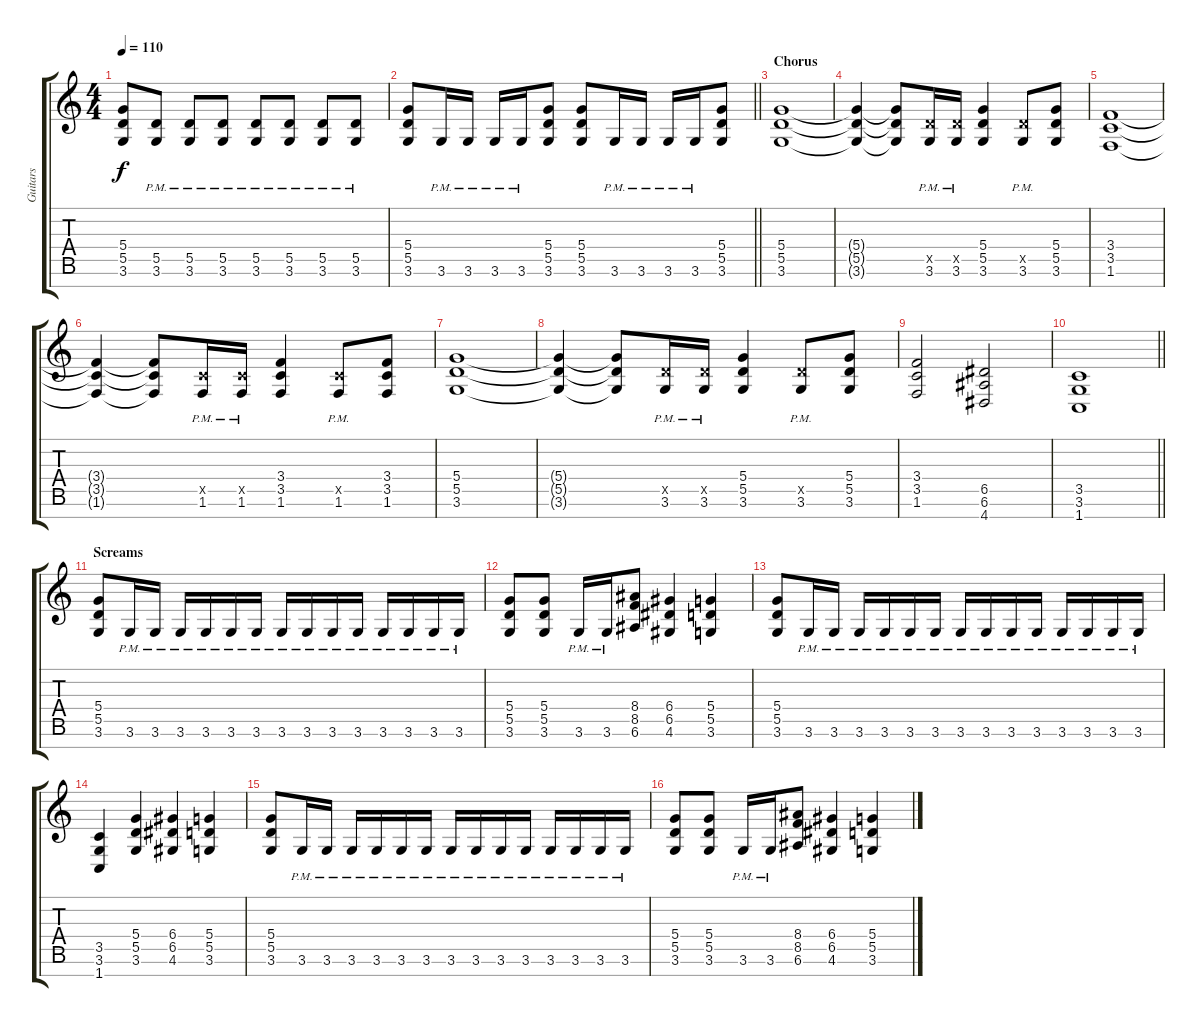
\track ("Guitars" "Guitars") {instrument distortionguitar}
\staff {score tabs}
\tuning (E4 B3 G3 D3 A2 E2 B1) {hide}
\ts (4 4)
\tempo 110
\clef g2
\ks c
(5.4 5.5 3.6).8{dy f} (5.5{pm} 3.6{pm}).8 (5.5{pm} 3.6{pm}).8 (5.5{pm} 3.6{pm}).8 (5.5{pm} 3.6{pm}).8 (5.5{pm} 3.6{pm}).8 (5.5{pm} 3.6{pm}).8 (5.5{pm} 3.6{pm}).8 |
\barLineRight lightlight
(5.4 5.5 3.6).8 3.6{pm}.16 3.6{pm}.16 3.6{pm}.16 3.6{pm}.16 (5.4 5.5 3.6).8 (5.4 5.5 3.6).8 3.6{pm}.16 3.6{pm}.16 3.6{pm}.16 3.6{pm}.16 (5.4 5.5 3.6).8 |
\section ("" "Chorus")
(5.4 5.5 3.6).1 |
(5.4{t} 5.5{t} 3.6{t}).4 (5.4{t} 5.5{t} 3.6{t}).8 (5.5{x} 3.6{pm}).16 (5.5{x} 3.6{pm}).16 (5.4 5.5 3.6).4 (5.5{x} 3.6{pm}).8 (5.4 5.5 3.6).8 |
(3.4 3.5 1.6).1 |
(3.4{t} 3.5{t} 1.6{t}).4 (3.4{t} 3.5{t} 1.6{t}).8 (3.5{x} 1.6{pm}).16 (3.5{x} 1.6{pm}).16 (3.4 3.5 1.6).4 (3.5{x} 1.6{pm}).8 (3.4 3.5 1.6).8 |
(5.4 5.5 3.6).1 |
(5.4{t} 5.5{t} 3.6{t}).4 (5.4{t} 5.5{t} 3.6{t}).8 (5.5{x} 3.6{pm}).16 (5.5{x} 3.6{pm}).16 (5.4 5.5 3.6).4 (5.5{x} 3.6{pm}).8 (5.4 5.5 3.6).8 |
(3.4 3.5 1.6).2 (6.5 6.6 4.7).2 |
\barLineRight lightlight
(3.5 3.6 1.7).1 |
\section ("" "Screams")
(5.4 5.5 3.6).8 3.6{pm}.16 3.6{pm}.16 3.6{pm}.16 3.6{pm}.16 3.6{pm}.16 3.6{pm}.16 3.6{pm}.16 3.6{pm}.16 3.6{pm}.16 3.6{pm}.16 3.6{pm}.16 3.6{pm}.16 3.6{pm}.16 3.6{pm}.16 |
(5.4 5.5 3.6).8 (5.4 5.5 3.6).8 3.6{pm}.16 3.6{pm}.16 (8.4 8.5 6.6).8 (6.4 6.5 4.6).4 (5.4 5.5 3.6).4 |
(5.4 5.5 3.6).8 3.6{pm}.16 3.6{pm}.16 3.6{pm}.16 3.6{pm}.16 3.6{pm}.16 3.6{pm}.16 3.6{pm}.16 3.6{pm}.16 3.6{pm}.16 3.6{pm}.16 3.6{pm}.16 3.6{pm}.16 3.6{pm}.16 3.6{pm}.16 |
(3.5 3.6 1.7).4 (5.4 5.5 3.6).4 (6.4 6.5 4.6).4 (5.4 5.5 3.6).4 |
(5.4 5.5 3.6).8 3.6{pm}.16 3.6{pm}.16 3.6{pm}.16 3.6{pm}.16 3.6{pm}.16 3.6{pm}.16 3.6{pm}.16 3.6{pm}.16 3.6{pm}.16 3.6{pm}.16 3.6{pm}.16 3.6{pm}.16 3.6{pm}.16 3.6{pm}.16 |
(5.4 5.5 3.6).8 (5.4 5.5 3.6).8 3.6{pm}.16 3.6{pm}.16 (8.4 8.5 6.6).8 (6.4 6.5 4.6).4 (5.4 5.5 3.6).4
